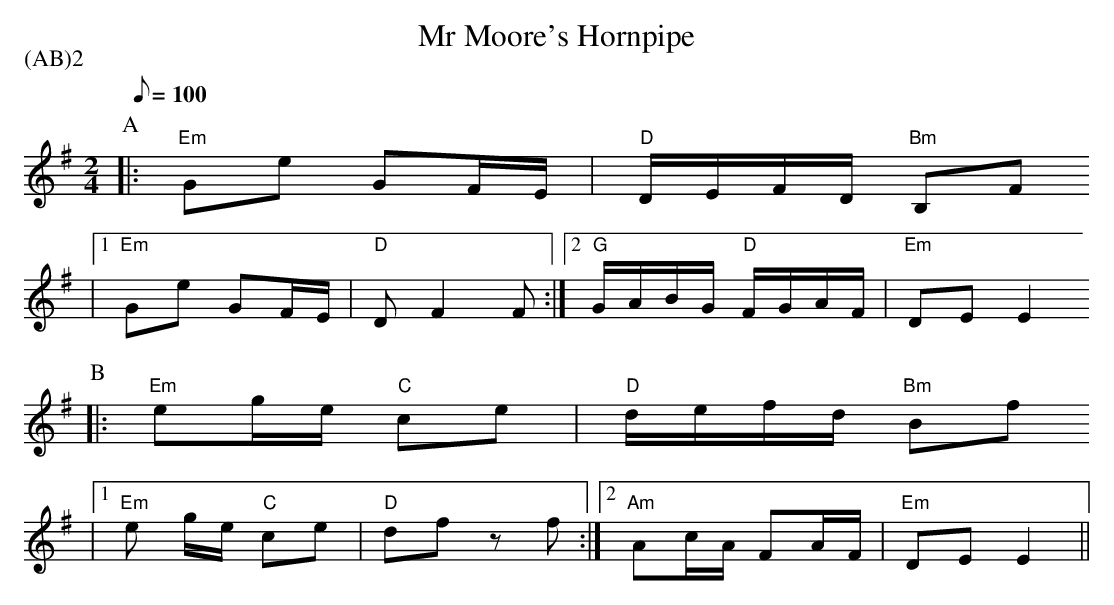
X:1
T: Mr Moore's Hornpipe
P:(AB)2
M: 2/4
L: 1/8
Q:1/8=100
K: G
P:A
 |: "Em" Ge  GF/E/ | "D" D/E/F/D/ "Bm" B,F
 |1 "Em" Ge  GF/E/ | "D" D F2 F   :|2 "G" G/A/B/G/ "D" F/G/A/F/ | "Em" DE E2
P:B
 |: "Em" eg/e/ "C" ce | "D" d/e/f/d/ "Bm" Bf
 |1 "Em" e g/e/ "C" ce | "D" df z f :|2 "Am" Ac/A/  FA/F/ | "Em" DE E2 ||
